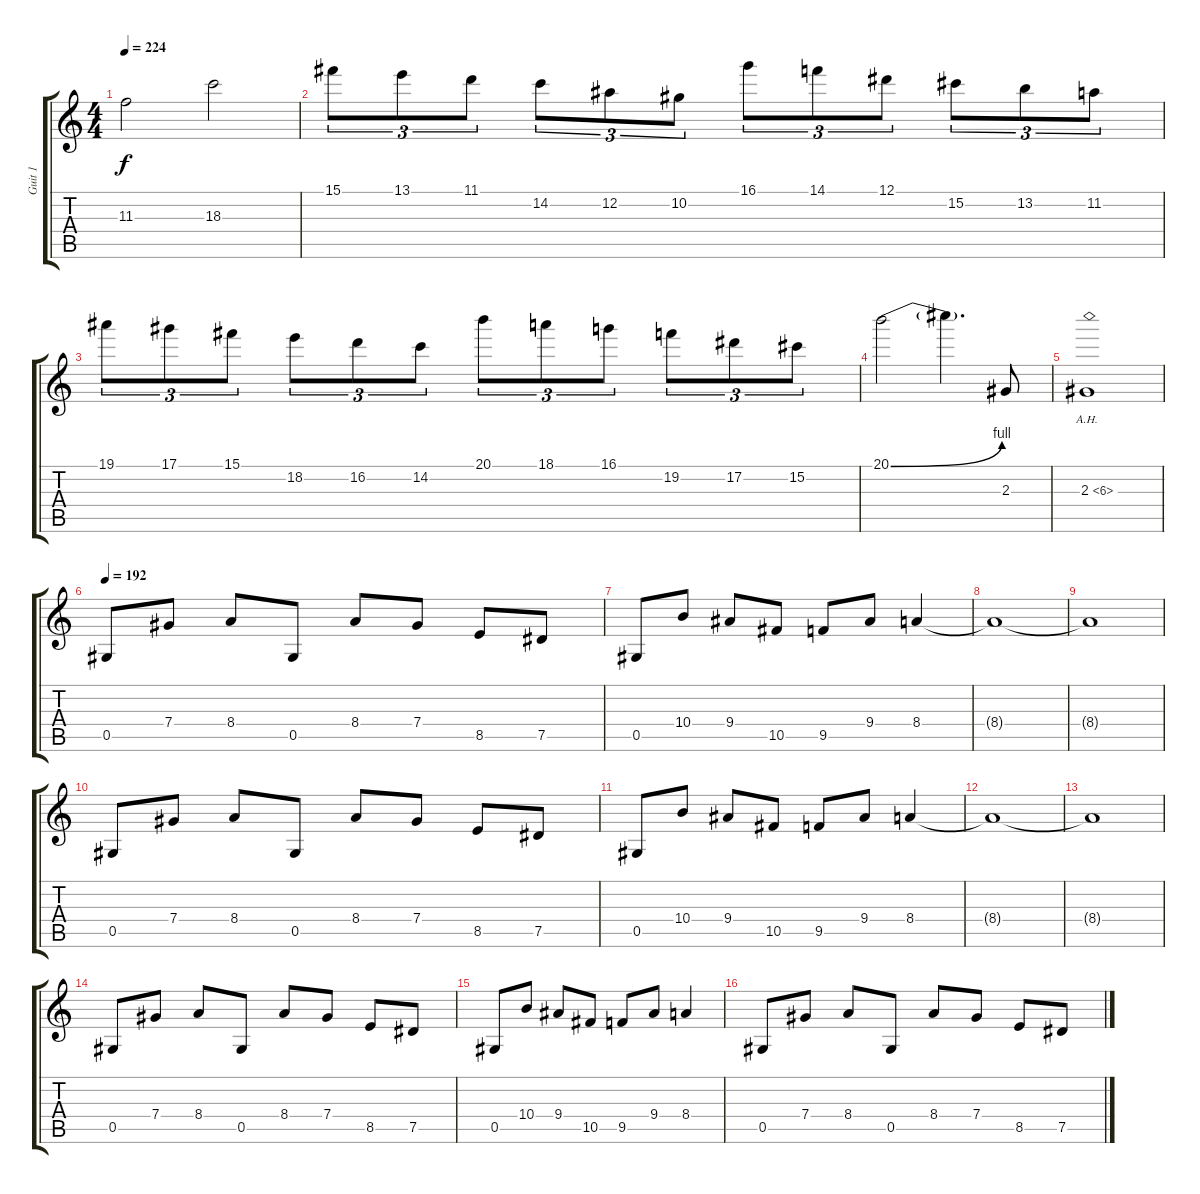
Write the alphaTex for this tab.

\track ("Guit 1" "Guit 1") {instrument distortionguitar}
\staff {score tabs}
\tuning (Eb4 Bb3 Gb3 Db3 Ab2 Eb2) {hide}
\ts (4 4)
\tempo 224
\clef g2
\ks c
11.3.2{dy f} 18.3.2 |
15.1.8{tu (3 2)} 13.1.8{tu (3 2)} 11.1.8{tu (3 2)} 14.2.8{tu (3 2)} 12.2.8{tu (3 2)} 10.2.8{tu (3 2)} 16.1.8{tu (3 2)} 14.1.8{tu (3 2)} 12.1.8{tu (3 2)} 15.2.8{tu (3 2)} 13.2.8{tu (3 2)} 11.2.8{tu (3 2)} |
19.1.8{tu (3 2)} 17.1.8{tu (3 2)} 15.1.8{tu (3 2)} 18.2.8{tu (3 2)} 16.2.8{tu (3 2)} 14.2.8{tu (3 2)} 20.1.8{tu (3 2)} 18.1.8{tu (3 2)} 16.1.8{tu (3 2)} 19.2.8{tu (3 2)} 17.2.8{tu (3 2)} 15.2.8{tu (3 2)} |
20.1{be (bend 0 0 60 4)}.2 20.1{t}.4{d} 2.3.8 |
2.3{ah 4}.1 |
\tempo 192
0.5.8 7.4.8 8.4.8 0.5.8 8.4.8 7.4.8 8.5.8 7.5.8 |
0.5.8 10.4.8 9.4.8 10.5.8 9.5.8 9.4.8 8.4.4 |
8.4{t}.1 |
8.4{t}.1 |
0.5.8 7.4.8 8.4.8 0.5.8 8.4.8 7.4.8 8.5.8 7.5.8 |
0.5.8 10.4.8 9.4.8 10.5.8 9.5.8 9.4.8 8.4.4 |
8.4{t}.1 |
8.4{t}.1 |
0.5.8 7.4.8 8.4.8 0.5.8 8.4.8 7.4.8 8.5.8 7.5.8 |
0.5.8 10.4.8 9.4.8 10.5.8 9.5.8 9.4.8 8.4.4 |
0.5.8 7.4.8 8.4.8 0.5.8 8.4.8 7.4.8 8.5.8 7.5.8
